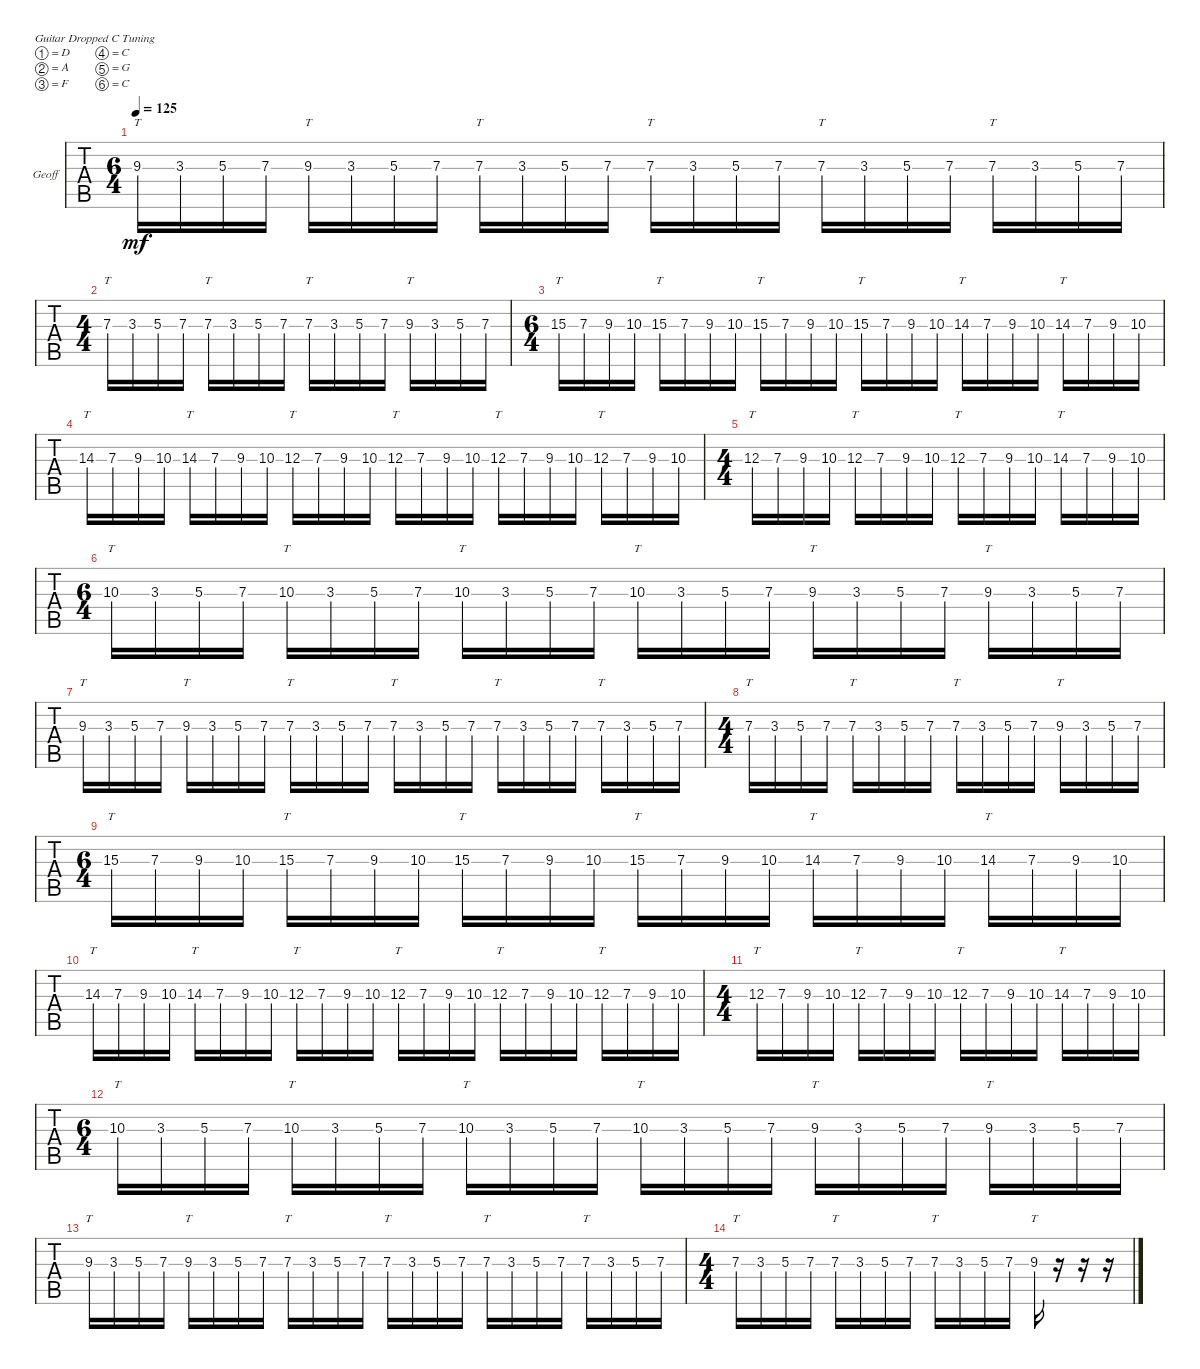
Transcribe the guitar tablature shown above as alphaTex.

\defaultSystemsLayout 4
\bracketExtendMode groupsimilarinstruments
\firstSystemTrackNameOrientation horizontal
\otherSystemsTrackNameOrientation horizontal
\track ("Geofuck" "Geoff") {instrument distortionguitar}
\staff {tabs}
\tuning (D4 A3 F3 C3 G2 C2)
\ts (6 4)
\tempo 125
\clef g2
\ks c
9.3.16{tt dy mf} 3.3.16 5.3.16 7.3.16 9.3.16{tt} 3.3.16 5.3.16 7.3.16 7.3.16{tt} 3.3.16 5.3.16 7.3.16 7.3.16{tt} 3.3.16 5.3.16 7.3.16 7.3.16{tt} 3.3.16 5.3.16 7.3.16 7.3.16{tt} 3.3.16 5.3.16 7.3.16 |
\ts (4 4)
7.3.16{tt} 3.3.16 5.3.16 7.3.16 7.3.16{tt} 3.3.16 5.3.16 7.3.16 7.3.16{tt} 3.3.16 5.3.16 7.3.16 9.3.16{tt} 3.3.16 5.3.16 7.3.16 |
\ts (6 4)
15.3.16{tt} 7.3.16 9.3.16 10.3.16 15.3.16{tt} 7.3.16 9.3.16 10.3.16 15.3.16{tt} 7.3.16 9.3.16 10.3.16 15.3.16{tt} 7.3.16 9.3.16 10.3.16 14.3.16{tt} 7.3.16 9.3.16 10.3.16 14.3.16{tt} 7.3.16 9.3.16 10.3.16 |
14.3.16{tt} 7.3.16 9.3.16 10.3.16 14.3.16{tt} 7.3.16 9.3.16 10.3.16 12.3.16{tt} 7.3.16 9.3.16 10.3.16 12.3.16{tt} 7.3.16 9.3.16 10.3.16 12.3.16{tt} 7.3.16 9.3.16 10.3.16 12.3.16{tt} 7.3.16 9.3.16 10.3.16 |
\ts (4 4)
12.3.16{tt} 7.3.16 9.3.16 10.3.16 12.3.16{tt} 7.3.16 9.3.16 10.3.16 12.3.16{tt} 7.3.16 9.3.16 10.3.16 14.3.16{tt} 7.3.16 9.3.16 10.3.16 |
\ts (6 4)
10.3.16{tt} 3.3.16 5.3.16 7.3.16 10.3.16{tt} 3.3.16 5.3.16 7.3.16 10.3.16{tt} 3.3.16 5.3.16 7.3.16 10.3.16{tt} 3.3.16 5.3.16 7.3.16 9.3.16{tt} 3.3.16 5.3.16 7.3.16 9.3.16{tt} 3.3.16 5.3.16 7.3.16 |
9.3.16{tt} 3.3.16 5.3.16 7.3.16 9.3.16{tt} 3.3.16 5.3.16 7.3.16 7.3.16{tt} 3.3.16 5.3.16 7.3.16 7.3.16{tt} 3.3.16 5.3.16 7.3.16 7.3.16{tt} 3.3.16 5.3.16 7.3.16 7.3.16{tt} 3.3.16 5.3.16 7.3.16 |
\ts (4 4)
7.3.16{tt} 3.3.16 5.3.16 7.3.16 7.3.16{tt} 3.3.16 5.3.16 7.3.16 7.3.16{tt} 3.3.16 5.3.16 7.3.16 9.3.16{tt} 3.3.16 5.3.16 7.3.16 |
\ts (6 4)
15.3.16{tt} 7.3.16 9.3.16 10.3.16 15.3.16{tt} 7.3.16 9.3.16 10.3.16 15.3.16{tt} 7.3.16 9.3.16 10.3.16 15.3.16{tt} 7.3.16 9.3.16 10.3.16 14.3.16{tt} 7.3.16 9.3.16 10.3.16 14.3.16{tt} 7.3.16 9.3.16 10.3.16 |
14.3.16{tt} 7.3.16 9.3.16 10.3.16 14.3.16{tt} 7.3.16 9.3.16 10.3.16 12.3.16{tt} 7.3.16 9.3.16 10.3.16 12.3.16{tt} 7.3.16 9.3.16 10.3.16 12.3.16{tt} 7.3.16 9.3.16 10.3.16 12.3.16{tt} 7.3.16 9.3.16 10.3.16 |
\ts (4 4)
12.3.16{tt} 7.3.16 9.3.16 10.3.16 12.3.16{tt} 7.3.16 9.3.16 10.3.16 12.3.16{tt} 7.3.16 9.3.16 10.3.16 14.3.16{tt} 7.3.16 9.3.16 10.3.16 |
\ts (6 4)
10.3.16{tt} 3.3.16 5.3.16 7.3.16 10.3.16{tt} 3.3.16 5.3.16 7.3.16 10.3.16{tt} 3.3.16 5.3.16 7.3.16 10.3.16{tt} 3.3.16 5.3.16 7.3.16 9.3.16{tt} 3.3.16 5.3.16 7.3.16 9.3.16{tt} 3.3.16 5.3.16 7.3.16 |
9.3.16{tt} 3.3.16 5.3.16 7.3.16 9.3.16{tt} 3.3.16 5.3.16 7.3.16 7.3.16{tt} 3.3.16 5.3.16 7.3.16 7.3.16{tt} 3.3.16 5.3.16 7.3.16 7.3.16{tt} 3.3.16 5.3.16 7.3.16 7.3.16{tt} 3.3.16 5.3.16 7.3.16 |
\ts (4 4)
7.3.16{tt} 3.3.16 5.3.16 7.3.16 7.3.16{tt} 3.3.16 5.3.16 7.3.16 7.3.16{tt} 3.3.16 5.3.16 7.3.16 9.3.16{tt} r.16 r.16 r.16
